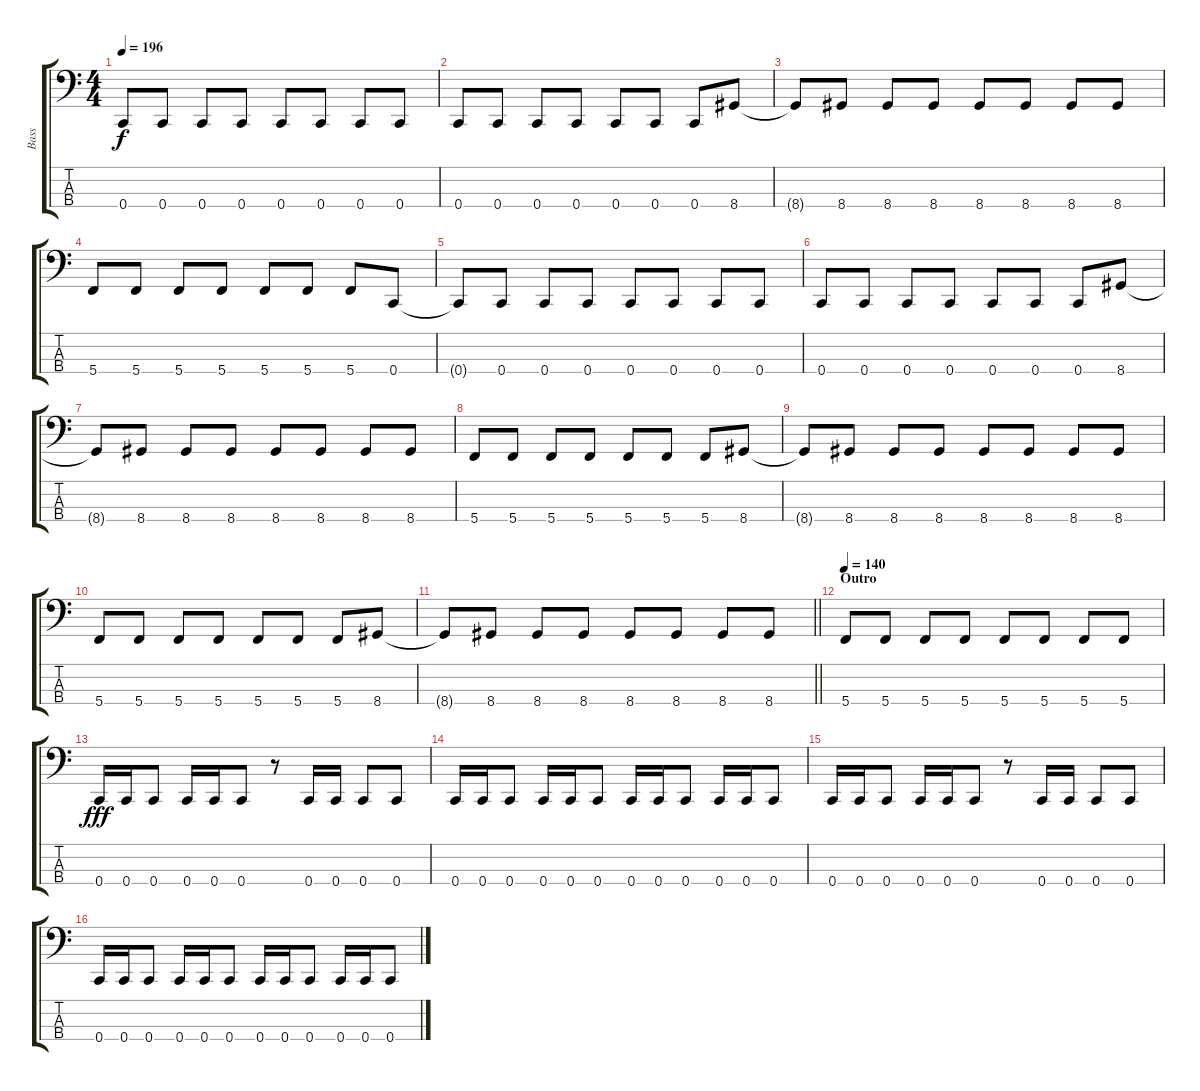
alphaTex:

\track ("Bass" "Bass") {instrument electricbasspick}
\staff {score tabs}
\tuning (F2 C2 G1 C1) {hide}
\ts (4 4)
\tempo 196
\clef f4
\ks c
0.4{t}.8{dy f} 0.4.8 0.4.8 0.4.8 0.4.8 0.4.8 0.4.8 0.4.8 |
0.4.8 0.4.8 0.4.8 0.4.8 0.4.8 0.4.8 0.4.8 8.4.8 |
8.4{t}.8 8.4.8 8.4.8 8.4.8 8.4.8 8.4.8 8.4.8 8.4.8 |
5.4.8 5.4.8 5.4.8 5.4.8 5.4.8 5.4.8 5.4.8 0.4.8 |
0.4{t}.8 0.4.8 0.4.8 0.4.8 0.4.8 0.4.8 0.4.8 0.4.8 |
0.4.8 0.4.8 0.4.8 0.4.8 0.4.8 0.4.8 0.4.8 8.4.8 |
8.4{t}.8 8.4.8 8.4.8 8.4.8 8.4.8 8.4.8 8.4.8 8.4.8 |
5.4.8 5.4.8 5.4.8 5.4.8 5.4.8 5.4.8 5.4.8 8.4.8 |
8.4{t}.8 8.4.8 8.4.8 8.4.8 8.4.8 8.4.8 8.4.8 8.4.8 |
5.4.8 5.4.8 5.4.8 5.4.8 5.4.8 5.4.8 5.4.8 8.4.8 |
\barLineRight lightlight
8.4{t}.8 8.4.8 8.4.8 8.4.8 8.4.8 8.4.8 8.4.8 8.4.8 |
\section ("" "Outro")
\tempo 140
5.4.8 5.4.8 5.4.8 5.4.8 5.4.8 5.4.8 5.4.8 5.4.8 |
0.4.16{dy fff} 0.4.16 0.4.8 0.4.16 0.4.16 0.4.8 r.8 0.4.16 0.4.16 0.4.8 0.4.8 |
0.4.16 0.4.16 0.4.8 0.4.16 0.4.16 0.4.8 0.4.16 0.4.16 0.4.8 0.4.16 0.4.16 0.4.8 |
0.4.16 0.4.16 0.4.8 0.4.16 0.4.16 0.4.8 r.8 0.4.16 0.4.16 0.4.8 0.4.8 |
0.4.16 0.4.16 0.4.8 0.4.16 0.4.16 0.4.8 0.4.16 0.4.16 0.4.8 0.4.16 0.4.16 0.4.8
